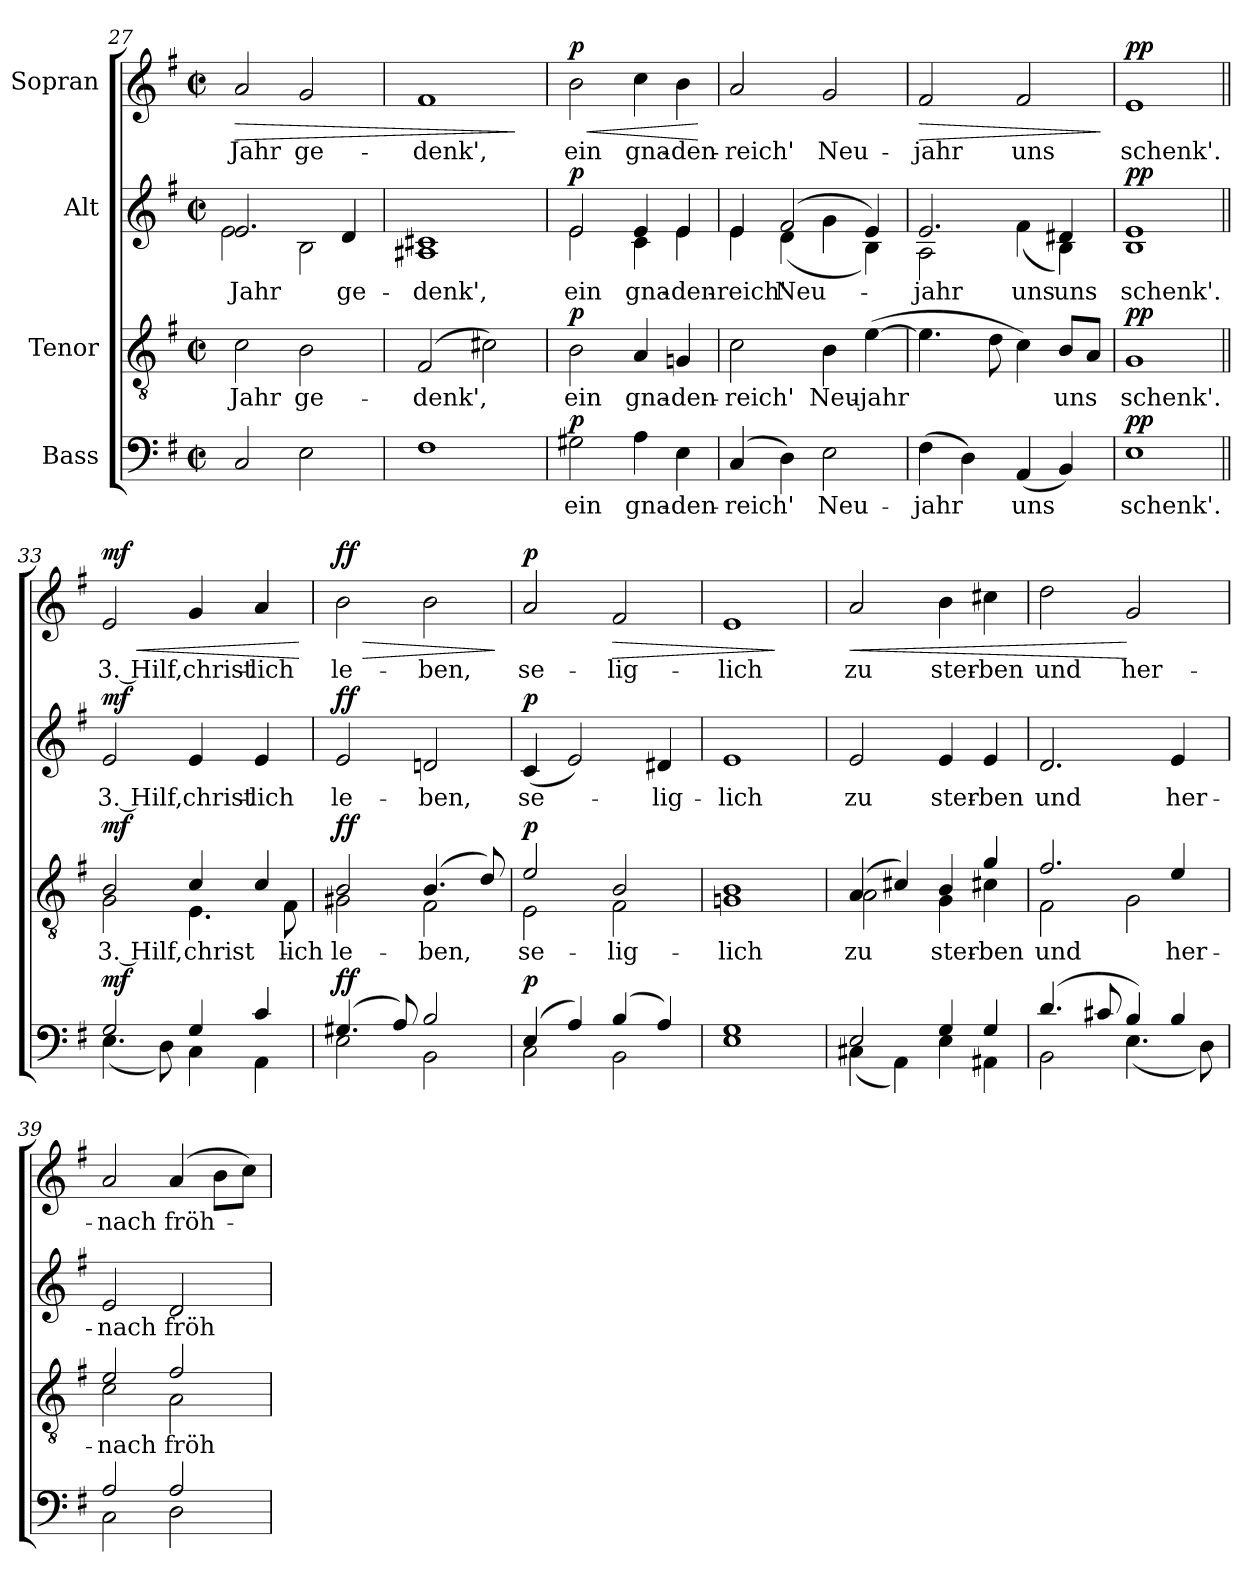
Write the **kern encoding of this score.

**kern	**text	**dynam	**kern	**text	**dynam	**kern	**text	**dynam	**kern	**text	**dynam
*part4	*part4	*part4	*part3	*part3	*part3	*part2	*part2	*part2	*part1	*part1	*part1
*staff4	*staff4	*staff4	*staff3	*staff3	*staff3	*staff2	*staff2	*staff2	*staff1	*staff1	*staff1
*I"Bass	*	*	*I"Tenor	*	*	*I"Alt	*	*	*I"Sopran	*	*
!!LO:LB:g=z
*clefF4	*	*	*clefGv2	*	*	*clefG2	*	*	*clefG2	*	*
*k[f#]	*	*	*k[f#]	*	*	*k[f#]	*	*	*k[f#]	*	*
*M2/2	*	*	*M2/2	*	*	*M2/2	*	*	*M2/2	*	*
*met(c|)	*	*	*met(c|)	*	*	*met(c|)	*	*	*met(c|)	*	*
=27	=27	=27	=27	=27	=27	=27	=27	=27	=27	=27	=27
!	!	!	!	!LO:LY:b	!	!	!LO:LY:b	!	!	!LO:LY:b	!LO:HP:b
*	*	*	*	*	*	*^	*	*	*	*	*
2C/	.	.	2c\	Jahr	.	2.e/	2e\	Jahr	.	2a/	Jahr	>
!	!	!	!	!LO:LY:b	!	!	!	!	!	!	!LO:LY:b	!
2E\	.	.	2B\	ge-	.	.	2B\	.	.	2g/	ge-	.
!	!	!	!	!	!	!	!	!LO:LY:b	!	!	!	!
.	.	.	.	.	.	4d/	.	ge-	.	.	.	.
=28	=28	=28	=28	=28	=28	=28	=28	=28	=28	=28	=28	=28
!	!	!	!	!LO:LY:b	!	!	!	!LO:LY:b	!	!	!LO:LY:b	!
1F#	.	.	(2F#/	-denk',	.	1c#X	1A#X	-denk',	.	1f#	-denk',	.
.	.	.	2c#X\)	.	.	.	.	.	.	.	.	.
*	*	*	*	*	*	*v	*v	*	*	*	*	*
.	.	.	.	.	.	.	.	.	.	.	]
=29	=29	=29	=29	=29	=29	=29	=29	=29	=29	=29	=29
!	!LO:LY:b	!LO:DY:a	!	!LO:LY:b	!LO:DY:a	!	!LO:LY:b	!LO:DY:a	!	!LO:LY:b	!LO:HP:b
*	*	*	*	*	*	*^	*	*	*	*	*
!	!	!	!	!	!	!	!	!	!	!	!	!LO:DY:n=1:a
2G#X\	ein	p	2B\	ein	p	2e/	2e\	ein	p	2b\	ein	< p
!	!LO:LY:b	!	!	!LO:LY:b	!	!	!	!LO:LY:b	!	!	!LO:LY:b	!
4A\	gna-	.	4A/	gna-	.	4e/	4c\	gna-	.	4cc\	gna-	.
!	!LO:LY:b	!	!	!LO:LY:b	!	!	!	!LO:LY:b	!	!	!LO:LY:b	!
4E\	-den-	.	4Gn/	-den-	.	4e/	4e\	-den-	.	4b\	-den-	.
*	*	*	*	*	*	*v	*v	*	*	*	*	*
.	.	.	.	.	.	.	.	.	.	.	[
=30	=30	=30	=30	=30	=30	=30	=30	=30	=30	=30	=30
!	!LO:LY:b	!	!	!LO:LY:b	!	!	!LO:LY:b	!	!	!LO:LY:b	!
*	*	*	*	*	*	*^	*	*	*	*	*
(4C/	-reich'	.	2c\	-reich'	.	4e/	4e\	-reich'	.	2a/	-reich'	.
!	!	!	!	!	!	!	!	!LO:LY:b	!	!	!	!
4D\)	.	.	.	.	.	(2f#/	(4d\	Neu-	.	.	.	.
!	!LO:LY:b	!	!	!LO:LY:b	!	!	!	!	!	!	!LO:LY:b	!
2E\	Neu-	.	4B\	Neu-	.	.	4g\	.	.	2g/	Neu-	.
!	!	!	!	!LO:LY:b	!	!	!	!	!	!	!	!
.	.	.	([4e\	-jahr	.	4e/)	4B\)	.	.	.	.	.
=31	=31	=31	=31	=31	=31	=31	=31	=31	=31	=31	=31	=31
!	!LO:LY:b	!	!	!	!	!	!	!LO:LY:b	!	!	!LO:LY:b	!LO:HP:b
(4F#\	-jahr	.	4.e\]	.	.	2.e/	2A\	-jahr	.	2f#/	-jahr	>
4D\)	.	.	.	.	.	.	.	.	.	.	.	.
.	.	.	8d\	.	.	.	.	.	.	.	.	.
!	!LO:LY:b	!	!	!	!	!	!	!LO:LY:b	!	!	!LO:LY:b	!
(4AA/	uns	.	4c\)	.	.	.	(4f#\	uns	.	2f#/	uns	.
!	!	!	!	!LO:LY:b	!	!	!	!LO:LY:b	!	!	!	!
4BB/)	.	.	8B/L	uns	.	4d#X/	4B\)	uns	.	.	.	.
.	.	.	8A/J	.	.	.	.	.	.	.	.	.
*	*	*	*	*	*	*v	*v	*	*	*	*	*
.	.	.	.	.	.	.	.	.	.	.	]
=32	=32	=32	=32	=32	=32	=32	=32	=32	=32	=32	=32
!	!LO:LY:b	!LO:DY:a	!	!LO:LY:b	!LO:DY:a	!	!LO:LY:b	!LO:DY:a	!	!LO:LY:b	!LO:DY:a
*	*	*	*	*	*	*^	*	*	*	*	*
1E	schenk'.	pp	1G	schenk'.	pp	1e	1B	schenk'.	pp	1e	schenk'.	pp
!!LO:PB:g=z
=33||	=33||	=33||	=33||	=33||	=33||	=33||	=33||	=33||	=33||	=33||	=33||	=33||
*^	*	*	*^	*	*	*	*	*	*	*	*	*
!	!	!	!LO:DY:a	!	!	!LO:LY:b	!LO:DY:a	!	!	!LO:LY:b	!LO:DY:a	!	!LO:LY:b	!LO:HP:b
!	!	!	!	!	!	!	!	!	!	!	!	!	!	!LO:DY:n=1:a
*	*	*	*	*	*	*	*	*v	*v	*	*	*	*	*
2G/	(4.E\	.	mf	2B/	2G\	3. Hilf,	mf	2e/	3. Hilf,	mf	2e/	3. Hilf,	< mf
.	8D\)	.	.	.	.	.	.	.	.	.	.	.	.
!	!	!	!	!	!	!LO:LY:b	!	!	!LO:LY:b	!	!	!LO:LY:b	!
4G/	4C\	.	.	4c/	4.E\	christ-	.	4e/	christ-	.	4g/	christ-	.
!	!	!	!	!	!	!	!	!	!LO:LY:b	!	!	!LO:LY:b	!
4c/	4AA\	.	.	4c/	.	.	.	4e/	-lich	.	4a/	-lich	.
!	!	!	!	!	!	!LO:LY:b	!	!	!	!	!	!	!
.	.	.	.	.	8F#\	-lich	.	.	.	.	.	.	.
*v	*v	*	*	*	*	*	*	*	*	*	*	*	*
*	*	*	*v	*v	*	*	*	*	*	*	*	*
.	.	.	.	.	.	.	.	.	.	.	[
=34	=34	=34	=34	=34	=34	=34	=34	=34	=34	=34	=34
*^	*	*	*	*	*	*	*	*	*	*	*
!	!	!	!LO:DY:a	!	!LO:LY:b	!LO:DY:a	!	!LO:LY:b	!LO:DY:a	!	!LO:LY:b	!LO:HP:b
*	*	*	*	*^	*	*	*	*	*	*	*	*
!	!	!	!	!	!	!	!	!	!	!	!	!	!LO:DY:n=1:a
(4.G#X/	2E\	.	ff	2B/	2G#X\	le-	ff	2e/	le-	ff	2b\	le-	> ff
8A/)	.	.	.	.	.	.	.	.	.	.	.	.	.
!	!	!	!	!	!	!LO:LY:b	!	!	!LO:LY:b	!	!	!LO:LY:b	!
2B/	2BB\	.	.	(4.B/	2F#\	-ben,	.	2dn/	-ben,	.	2b\	-ben,	.
.	.	.	.	8d/)	.	.	.	.	.	.	.	.	.
*v	*v	*	*	*	*	*	*	*	*	*	*	*	*
*	*	*	*v	*v	*	*	*	*	*	*	*	*
.	.	.	.	.	.	.	.	.	.	.	]
=35	=35	=35	=35	=35	=35	=35	=35	=35	=35	=35	=35
*^	*	*	*	*	*	*	*	*	*	*	*
!	!	!	!LO:DY:a	!	!LO:LY:b	!LO:DY:a	!	!LO:LY:b	!LO:DY:a	!	!LO:LY:b	!LO:DY:a
*	*	*	*	*^	*	*	*	*	*	*	*	*
(4E/	2C\	.	p	2e/	2E\	se-	p	(4c/	se-	p	2a/	se-	p
4A/)	.	.	.	.	.	.	.	2e/)	.	.	.	.	.
!	!	!	!	!	!	!LO:LY:b	!	!	!	!	!	!LO:LY:b	!LO:HP:b
(4B/	2BB\	.	.	2B/	2F#\	-lig-	.	.	.	.	2f#/	-lig-	>
!	!	!	!	!	!	!	!	!	!LO:LY:b	!	!	!	!
4A/)	.	.	.	.	.	.	.	4d#X/	-lig-	.	.	.	.
=36	=36	=36	=36	=36	=36	=36	=36	=36	=36	=36	=36	=36	=36
!	!	!	!	!	!	!LO:LY:b	!	!	!LO:LY:b	!	!	!LO:LY:b	!
1G	1E	.	.	1B	1Gn	-lich	.	1e	-lich	.	1e	-lich	.
*v	*v	*	*	*	*	*	*	*	*	*	*	*	*
*	*	*	*v	*v	*	*	*	*	*	*	*	*
.	.	.	.	.	.	.	.	.	.	.	]
=37	=37	=37	=37	=37	=37	=37	=37	=37	=37	=37	=37
*^	*	*	*	*	*	*	*	*	*	*	*
!	!	!	!	!	!LO:LY:b	!	!	!LO:LY:b	!	!	!LO:LY:b	!LO:HP:b
*	*	*	*	*^	*	*	*	*	*	*	*	*
2E/	(4C#X\	.	.	(4A/	2A\	zu	.	2e/	zu	.	2a/	zu	<
.	4AA\)	.	.	4c#X/)	.	.	.	.	.	.	.	.	.
!	!	!	!	!	!	!LO:LY:b	!	!	!LO:LY:b	!	!	!LO:LY:b	!
4G/	4E\	.	.	4B/	4G\	ster-	.	4e/	ster-	.	4b\	ster-	.
!	!	!	!	!	!	!LO:LY:b	!	!	!LO:LY:b	!	!	!LO:LY:b	!
4G/	4AA#X\	.	.	4g/	4c#X\	-ben	.	4e/	-ben	.	4cc#X\	-ben	.
!!LO:LB:g=z
=38	=38	=38	=38	=38	=38	=38	=38	=38	=38	=38	=38	=38	=38
!	!	!	!	!	!	!LO:LY:b	!	!	!LO:LY:b	!	!	!LO:LY:b	!
(4.d/	2BB\	.	.	2.f#/	2F#\	und	.	2.d/	und	.	2dd\	und	.
8c#X/	.	.	.	.	.	.	.	.	.	.	.	.	.
!	!	!	!	!	!	!	!	!	!	!	!	!LO:LY:b	!
4B/)	(4.E\	.	.	.	2G\	.	.	.	.	.	2g/	her-	[
!	!	!	!	!	!	!LO:LY:b	!	!	!LO:LY:b	!	!	!	!
4B/	.	.	.	4e/	.	her-	.	4e/	her-	.	.	.	.
.	8D\)	.	.	.	.	.	.	.	.	.	.	.	.
=39	=39	=39	=39	=39	=39	=39	=39	=39	=39	=39	=39	=39	=39
!	!	!	!	!	!	!LO:LY:b	!	!	!LO:LY:b	!	!	!LO:LY:b	!
2A/	2C\	.	.	2e/	2c\	-nach	.	2e/	-nach	.	2a/	-nach	.
!	!	!	!	!	!	!LO:LY:b	!	!	!LO:LY:b	!	!	!LO:LY:b	!
2A/	2D\	.	.	2f#/	2A\	fröh-	.	2d/	fröh-	.	(4a/	fröh-	.
.	.	.	.	.	.	.	.	.	.	.	8b\L	.	.
.	.	.	.	.	.	.	.	.	.	.	8cc\J)	.	.
*v	*v	*	*	*	*	*	*	*	*	*	*	*	*
*	*	*	*v	*v	*	*	*	*	*	*	*	*
=	=	=	=	=	=	=	=	=	=	=	=
*-	*-	*-	*-	*-	*-	*-	*-	*-	*-	*-	*-
